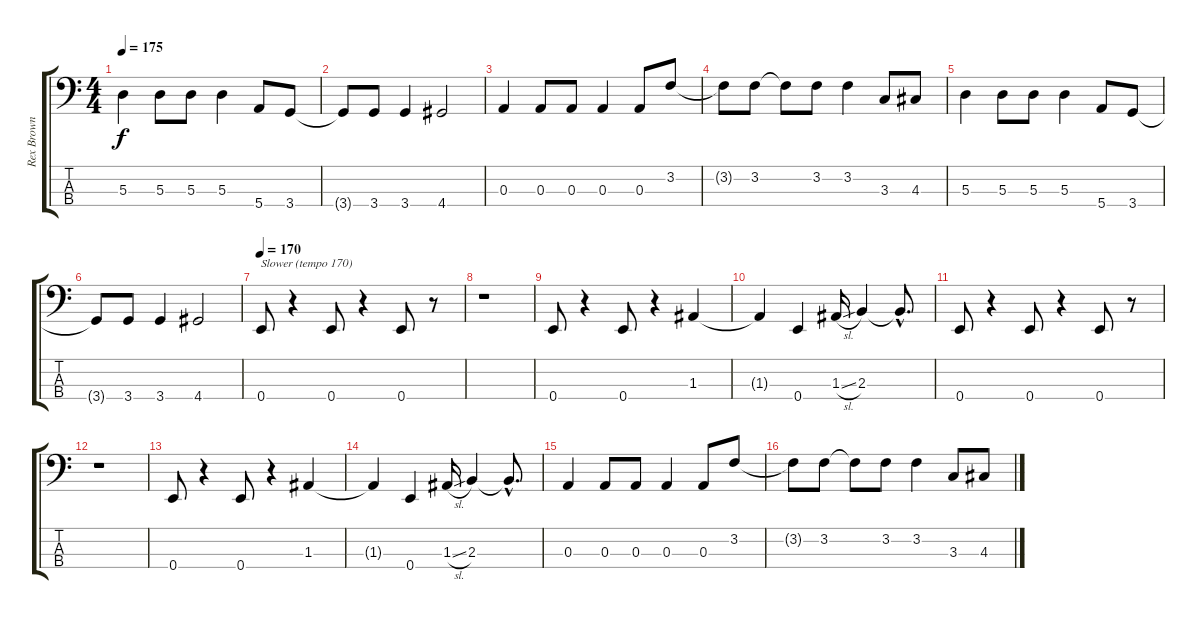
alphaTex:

\track ("Rex Brown (Bass)" "Rex Brown ") {instrument electricbasspick}
\staff {score tabs}
\tuning (G2 D2 A1 E1) {hide}
\ts (4 4)
\tempo 175
\clef f4
\ks c
5.3.4{dy f} 5.3.8 5.3.8 5.3.4 5.4.8 3.4.8 |
3.4{t}.8 3.4.8 3.4.4 4.4.2 |
0.3.4 0.3.8 0.3.8 0.3.4 0.3.8 3.2.8 |
3.2{t}.8 3.2.8 3.2{t}.8 3.2.8 3.2.4 3.3.8 4.3.8 |
5.3.4 5.3.8 5.3.8 5.3.4 5.4.8 3.4.8 |
3.4{t}.8 3.4.8 3.4.4 4.4.2 |
\tempo 170
0.4.8{txt "Slower (tempo 170)"} r.4 0.4.8 r.4 0.4.8 r.8 |
r.1 |
0.4.8 r.4 0.4.8 r.4 1.3.4 |
1.3{t}.4 0.4.4 1.3{sl}.16 2.3.4 2.3{hac t}.8{d} |
0.4.8 r.4 0.4.8 r.4 0.4.8 r.8 |
r.1 |
0.4.8 r.4 0.4.8 r.4 1.3.4 |
1.3{t}.4 0.4.4 1.3{sl}.16 2.3.4 2.3{hac t}.8{d} |
0.3.4 0.3.8 0.3.8 0.3.4 0.3.8 3.2.8 |
3.2{t}.8 3.2.8 3.2{t}.8 3.2.8 3.2.4 3.3.8 4.3.8
